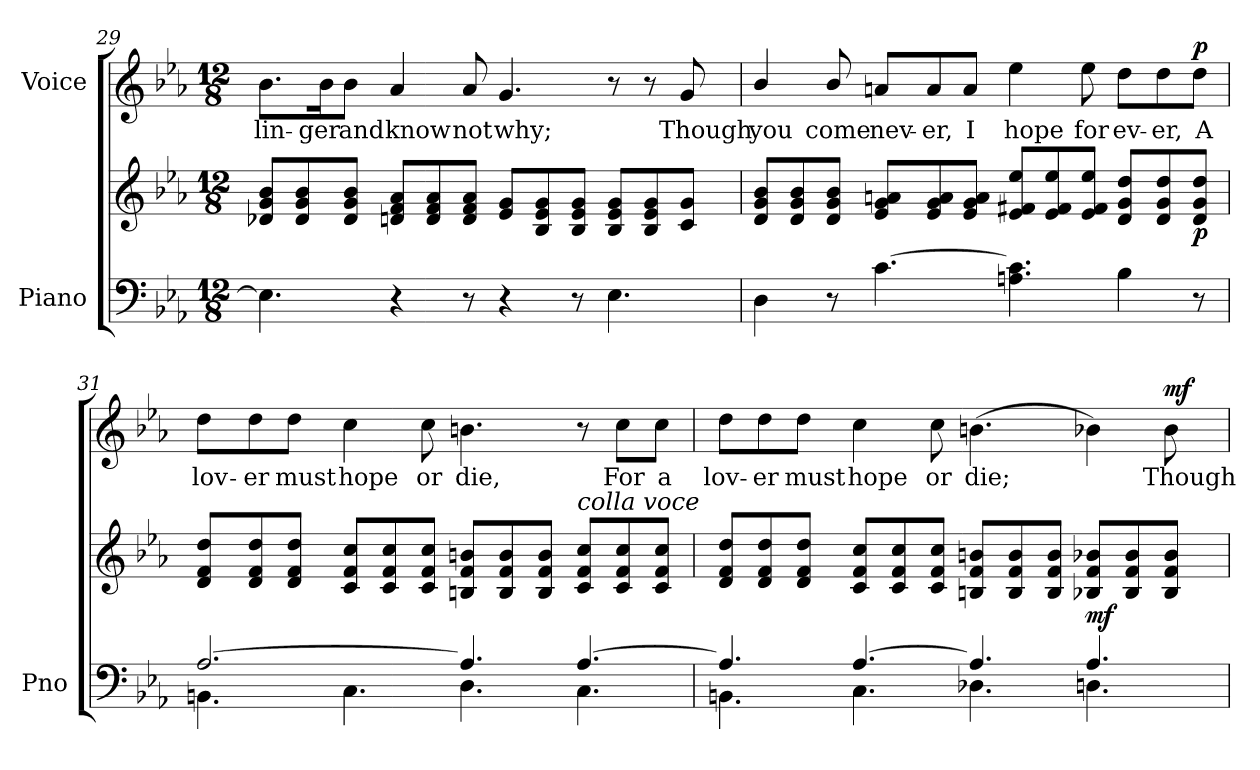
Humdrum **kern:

**kern	**kern	**dynam	**kern	**text	**dynam
*part2	*part2	*part2	*part1	*part1	*part1
*staff3	*staff2	*staff2/3	*staff1	*staff1	*staff1
*I"Piano	*	*	*I"Voice	*	*
*I'Pno	*	*	*	*	*
*clefF4	*clefG2	*	*clefG2	*	*
*k[b-e-a-]	*k[b-e-a-]	*	*k[b-e-a-]	*	*
*M12/8	*M12/8	*	*M12/8	*	*
=29	=29	=29	=29	=29	=29
4.E-\]	8d-X/ 8g/ 8b-/L	.	8.b-\L	lin-	.
.	8d-/ 8g/ 8b-/	.	.	.	.
.	.	.	16b-\K	-ger	.
.	8d-/ 8g/ 8b-/J	.	8b-\J	and	.
4r	8dn/ 8f/ 8a-/L	.	4a-/	know	.
.	8d/ 8f/ 8a-/	.	.	.	.
8r	8d/ 8f/ 8a-/J	.	8a-/	not	.
4r	8e-/ 8g/L	.	4.g/	why;	.
.	8B-/ 8e-/ 8g/	.	.	.	.
8r	8B-/ 8e-/ 8g/J	.	.	.	.
4.E-\	8B-/ 8e-/ 8g/L	.	8r	.	.
.	8B-/ 8e-/ 8g/	.	8r	.	.
.	8c/ 8g/J	.	8g/	Though	.
=30	=30	=30	=30	=30	=30
4D\	8d/ 8g/ 8b-/L	.	4b-/	you	.
.	8d/ 8g/ 8b-/	.	.	.	.
8r	8d/ 8g/ 8b-/J	.	8b-/	come	.
[4.c\	8e-/ 8g/ 8an/L	.	8an/L	nev-	.
.	8e-/ 8g/ 8a/	.	8a/	-er,	.
.	8e-/ 8g/ 8a/J	.	8a/J	I	.
4.An\ 4.c\]	8e-/ 8f#X/ 8ee-/L	.	4ee-\	hope	.
.	8e-/ 8f#/ 8ee-/	.	.	.	.
.	8e-/ 8f#/ 8ee-/J	.	8ee-\	for	.
4B-\	8d/ 8g/ 8dd/L	.	8dd\L	ev-	.
.	8d/ 8g/ 8dd/	.	8dd\	-er,	.
!	!	!LO:DY:b	!	!	!LO:DY:a
8r	8d/ 8g/ 8dd/J	p	8dd\J	A	p
=31	=31	=31	=31	=31	=31
*^	*	*	*	*	*
[2.A-/	4.BBn\	8d/ 8f/ 8dd/L	.	8dd\L	lov-	.
.	.	8d/ 8f/ 8dd/	.	8dd\	-er	.
.	.	8d/ 8f/ 8dd/J	.	8dd\J	must	.
.	4.C\	8c/ 8f/ 8cc/L	.	4cc\	hope	.
.	.	8c/ 8f/ 8cc/	.	.	.	.
.	.	8c/ 8f/ 8cc/J	.	8cc\	or	.
4.A-/]	4.D\	8Bn/ 8f/ 8bn/L	.	4.bn\	die,	.
.	.	8B/ 8f/ 8b/	.	.	.	.
.	.	8B/ 8f/ 8b/J	.	.	.	.
!	!	!LO:TX:i:t=colla voce	!	!	!	!
[4.A-/	4.C\	8c/ 8f/ 8cc/L	.	8r	.	.
!	!	!	!	!	!	!LO:DY:a
!	!	!	!	!	!	!LO:DY:n=1:a
.	.	8c/ 8f/ 8cc/	.	8cc\L	For	pp other-dynamics
.	.	8c/ 8f/ 8cc/J	.	8cc\J	a	.
=32	=32	=32	=32	=32	=32	=32
4.A-/]	4.BBn\	8d/ 8f/ 8dd/L	.	8dd\L	lov-	.
.	.	8d/ 8f/ 8dd/	.	8dd\	-er	.
.	.	8d/ 8f/ 8dd/J	.	8dd\J	must	.
[4.A-/	4.C\	8c/ 8f/ 8cc/L	.	4cc\	hope	.
.	.	8c/ 8f/ 8cc/	.	.	.	.
.	.	8c/ 8f/ 8cc/J	.	8cc\	or	.
4.A-/]	4.D-X\	8Bn/ 8f/ 8bn/L	.	(4.bn\	die;	.
.	.	8B/ 8f/ 8b/	.	.	.	.
.	.	8B/ 8f/ 8b/J	.	.	.	.
!	!	!	!LO:DY:b	!	!	!
4.A-/	4.Dn\	8B-X/ 8f/ 8b-X/L	mf	4b-X\)	.	.
.	.	8B-/ 8f/ 8b-/	.	.	.	.
!	!	!	!	!	!	!LO:DY:a
.	.	8B-/ 8f/ 8b-/J	.	8b-\	Though	mf
*v	*v	*	*	*	*	*
=	=	=	=	=	=
*-	*-	*-	*-	*-	*-
